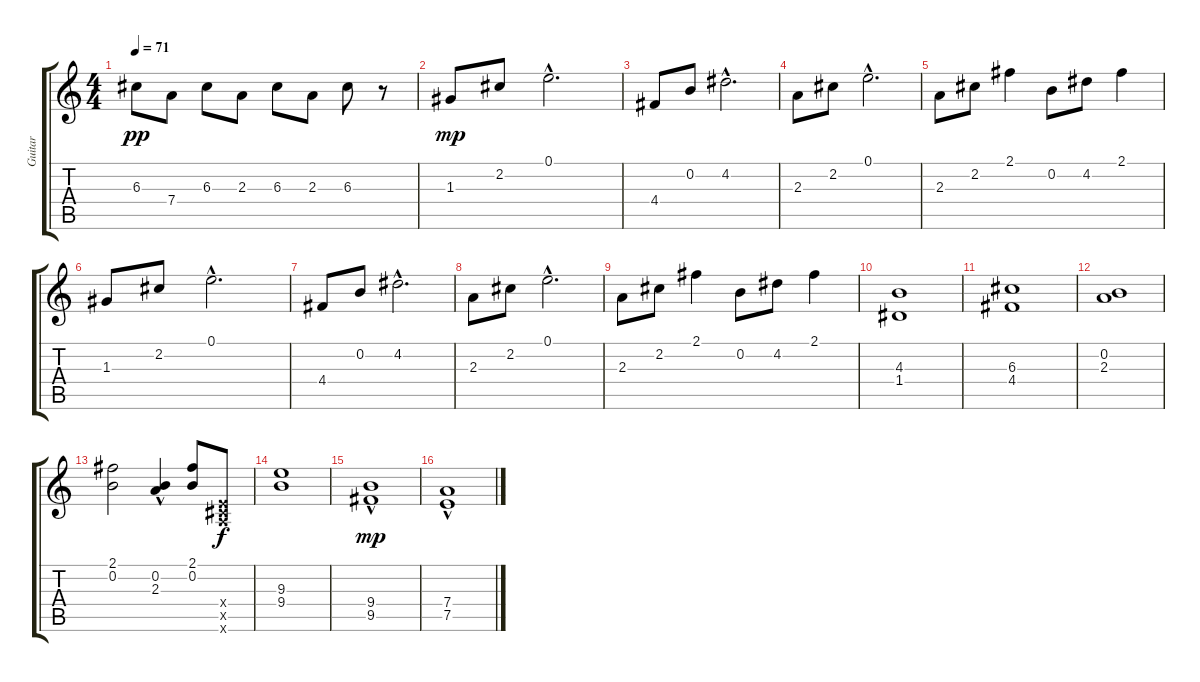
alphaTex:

\track ("Guitar" "Guitar") {instrument overdrivenguitar}
\staff {score tabs}
\tuning (E4 B3 G3 D3 A2 E2) {hide}
\ts (4 4)
\tempo 71
\clef g2
\ks c
6.3.8{dy pp} 7.4.8 6.3.8 2.3.8 6.3.8 2.3.8 6.3.8 r.8 |
1.3.8{dy mp} 2.2.8 0.1{hac}.2{d} |
4.4.8 0.2.8 4.2{hac}.2{d} |
2.3.8 2.2.8 0.1{hac}.2{d} |
2.3.8 2.2.8 2.1.4 0.2.8 4.2.8 2.1.4 |
1.3.8 2.2.8 0.1{hac}.2{d} |
4.4.8 0.2.8 4.2{hac}.2{d} |
2.3.8 2.2.8 0.1{hac}.2{d} |
2.3.8 2.2.8 2.1.4 0.2.8 4.2.8 2.1.4 |
(4.3 1.4).1 |
(6.3 4.4).1 |
(0.2 2.3).1 |
(2.1 0.2).2 (0.2{hac} 2.3).4 (2.1 0.2).8 (2.4{x} 4.5{x} 5.6{x}).8{dy f} |
(9.3 9.4).1 |
(9.4 9.5{hac}).1{dy mp} |
(7.4 7.5{hac}).1
